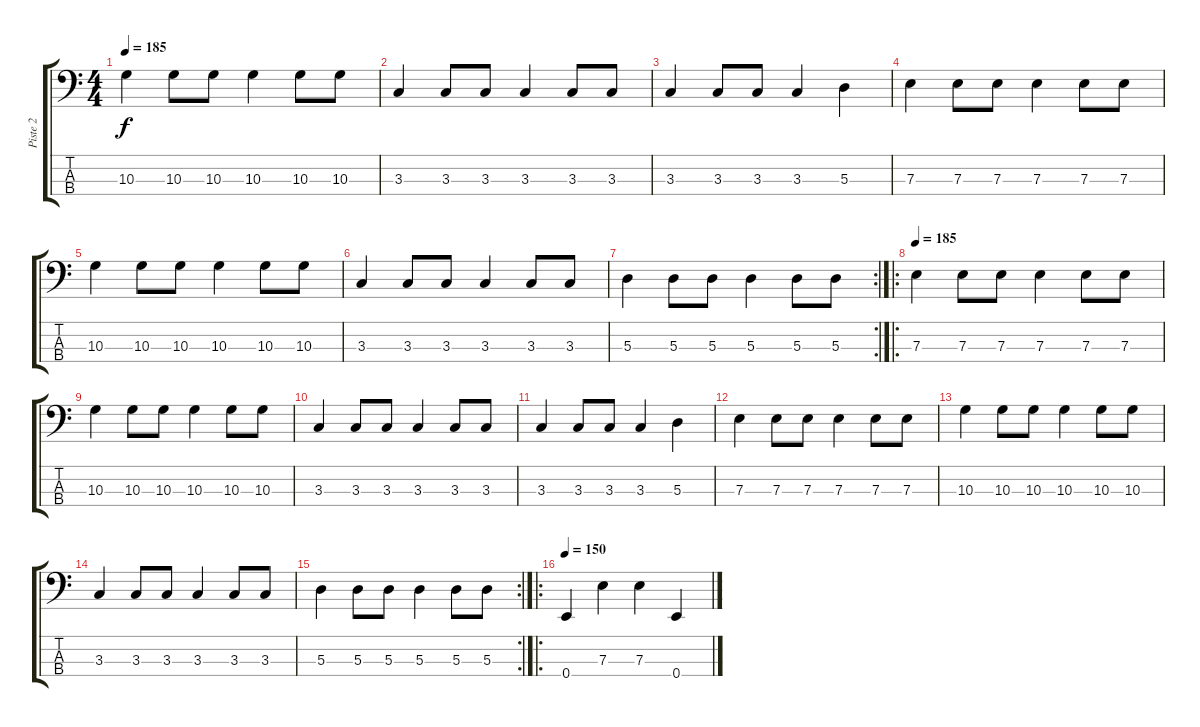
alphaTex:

\track ("Piste 2" "Piste 2") {instrument electricbassfinger}
\staff {score tabs}
\tuning (G2 D2 A1 E1) {hide}
\ts (4 4)
\tempo 185
\clef f4
\ks c
10.3.4{dy f} 10.3.8 10.3.8 10.3.4 10.3.8 10.3.8 |
3.3.4 3.3.8 3.3.8 3.3.4 3.3.8 3.3.8 |
3.3.4 3.3.8 3.3.8 3.3.4 5.3.4 |
7.3.4 7.3.8 7.3.8 7.3.4 7.3.8 7.3.8 |
10.3.4 10.3.8 10.3.8 10.3.4 10.3.8 10.3.8 |
3.3.4 3.3.8 3.3.8 3.3.4 3.3.8 3.3.8 |
\rc 2
5.3.4 5.3.8 5.3.8 5.3.4 5.3.8 5.3.8 |
\ro
\tempo 185
7.3.4 7.3.8 7.3.8 7.3.4 7.3.8 7.3.8 |
10.3.4 10.3.8 10.3.8 10.3.4 10.3.8 10.3.8 |
3.3.4 3.3.8 3.3.8 3.3.4 3.3.8 3.3.8 |
3.3.4 3.3.8 3.3.8 3.3.4 5.3.4 |
7.3.4 7.3.8 7.3.8 7.3.4 7.3.8 7.3.8 |
10.3.4 10.3.8 10.3.8 10.3.4 10.3.8 10.3.8 |
3.3.4 3.3.8 3.3.8 3.3.4 3.3.8 3.3.8 |
\rc 2
5.3.4 5.3.8 5.3.8 5.3.4 5.3.8 5.3.8 |
\ro
\tempo 150
0.4.4 7.3.4 7.3.4 0.4.4
